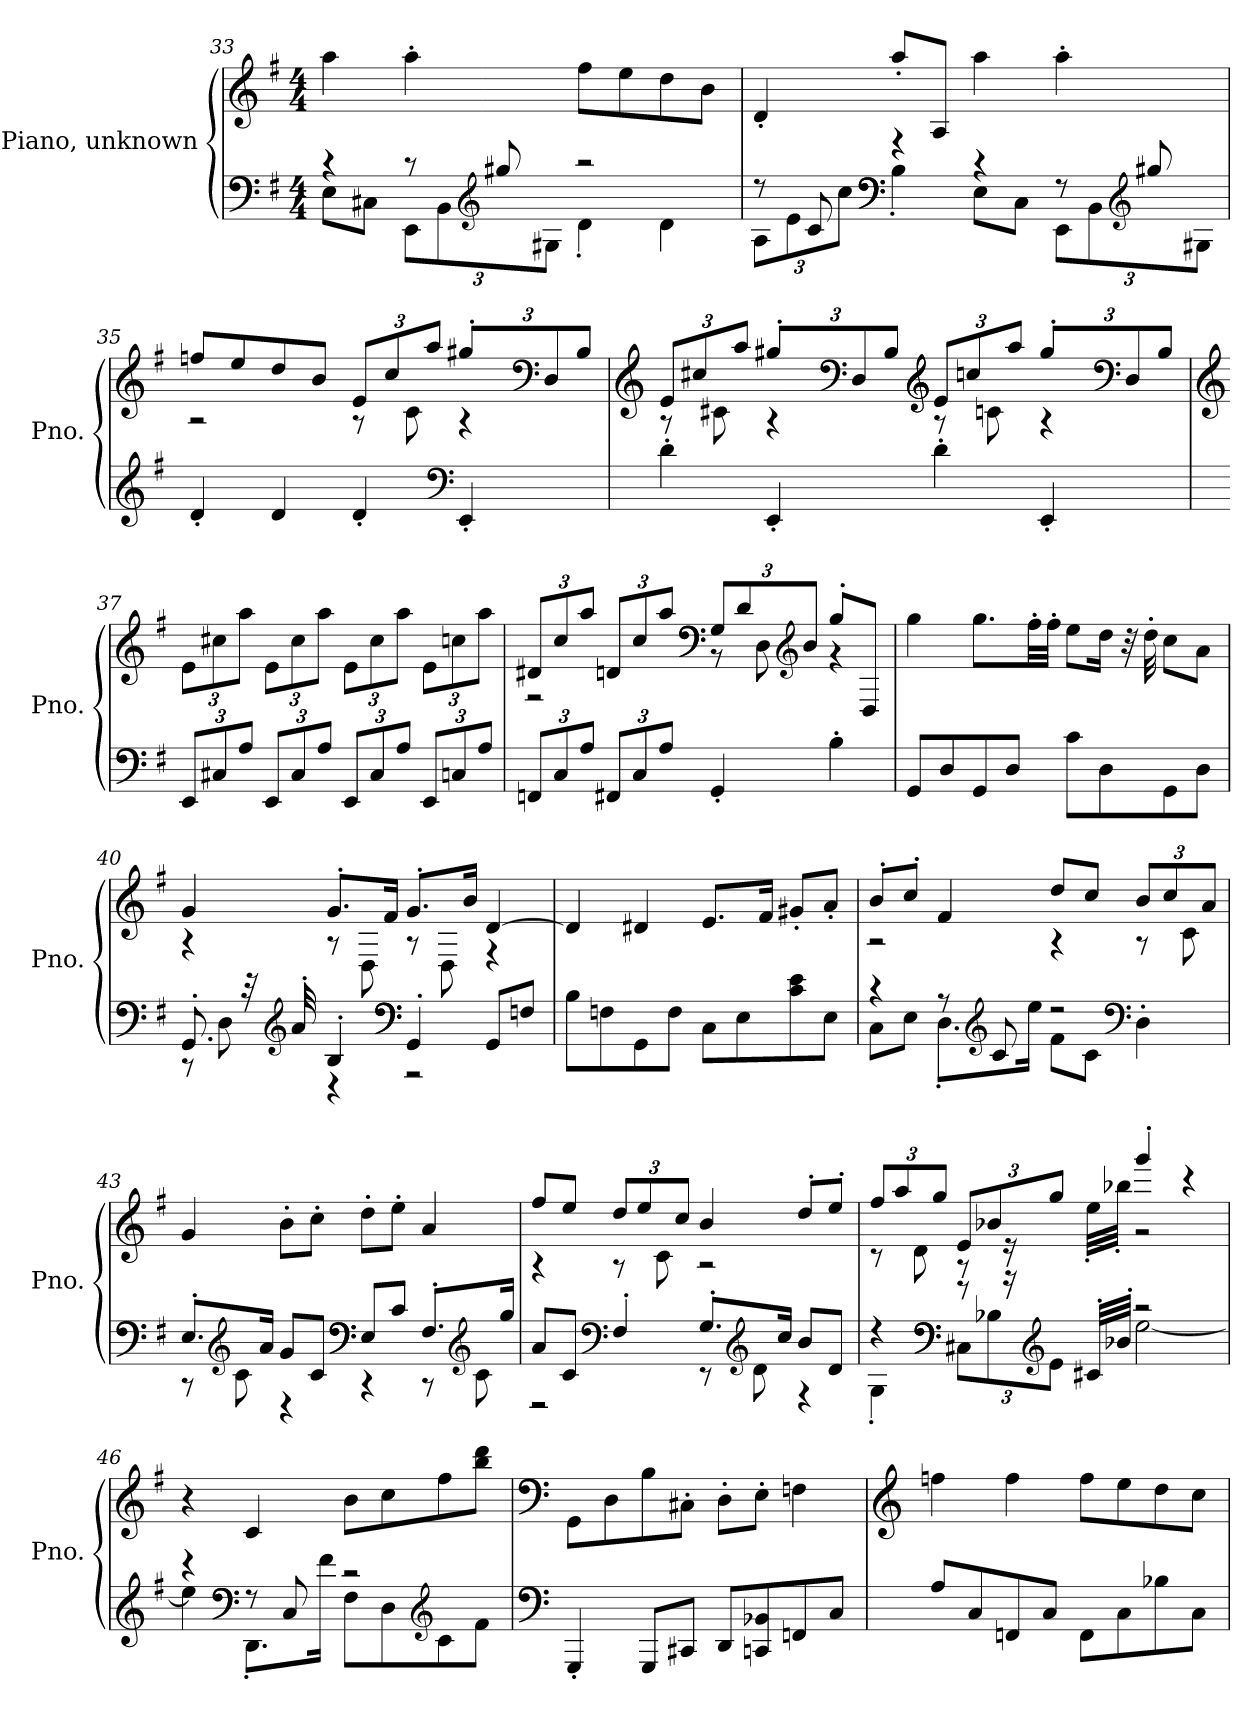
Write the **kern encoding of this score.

**kern	**kern
*part1	*part1
*staff2	*staff1
*I"Piano, unknown	*
*I'Pno.	*
!!LO:PB:g=z
*clefF4	*clefG2
*k[f#]	*k[f#]
*M4/4	*M4/4
=33	=33
*^	*
4r	8E\L	4aa\
.	8C#X\J	.
*	*Xbrackettup	*
8r	12EE\L	4aa'\
.	12BB\	.
*clefG2	*	*
8gg#X/	.	.
.	12G#X\J	.
2r	4d'\	8ff#\L
.	.	8ee\
.	4d\	8dd\
.	.	8b\J
=34	=34	=34
8r	12A\L	4d'/
.	12e\	.
8c/	.	.
.	12cc\J	.
*clefF4	*	*
4r	4B'\	8aa'/L
.	.	8A/J
4r	8E\L	4aa\
.	8C\J	.
8r	12EE\L	4aa'\
.	12BB\	.
*clefG2	*	*
8gg#X/	.	.
.	12G#X\J	.
*v	*v	*
!!LO:LB:g=z
=35	=35
*	*^
4d'/	8ffn/L	2r
.	8ee/	.
4d/	8dd/	.
.	8b/J	.
*	*Xbrackettup	*
4d'/	12e/L	8r
.	12cc/	.
.	.	8c\
.	12aa/J	.
*clefF4	*	*
4EE'/	12gg#X'/L	4r
*	*clefF4	*
.	12D/	.
.	12B/J	.
=36	=36	=36
*	*clefG2	*
4d'\	12e/L	8r
.	12cc#X/	.
.	.	8c#X\
.	12aa/J	.
4EE'/	12gg#X'/L	4r
*	*clefF4	*
.	12D/	.
.	12B/J	.
*	*clefG2	*
4d'\	12e/L	8r
.	12ccn/	.
.	.	8cn\
.	12aa/J	.
4EE'/	12gg#'/L	4r
*	*clefF4	*
.	12D/	.
.	12B/J	.
*	*v	*v
!!LO:LB:g=z
=37	=37
*	*clefG2
12EE/L	12e\L
12C#X/	12cc#X\
12A/J	12aa\J
12EE/L	12e\L
12C#/	12cc#\
12A/J	12aa\J
12EE/L	12e\L
12C#/	12cc#\
12A/J	12aa\J
12EE/L	12e\L
12Cn/	12ccn\
12A/J	12aa\J
=38	=38
*	*^
12FFn/L	12d#X/L	2r
12C/	12cc/	.
12A/J	12aa/J	.
12FF#X/L	12dn/L	.
12C/	12cc/	.
12A/J	12aa/J	.
*	*clefF4	*
4GG'/	12G/L	8r
.	12d/	.
.	.	8D\
*	*clefG2	*
.	12b/J	.
4B'\	8gg'/L	4r
.	8D/J	.
*	*v	*v
=39	=39
8GG/L	4gg\
8D/	.
8GG/	8.gg\L
8D/J	.
.	32ff#'\LL
.	32ff#'\JJJ
8c\L	8ee\L
8D\	16dd\Jk
.	32r
.	32dd'\
8GG\	8cc\L
8D\J	8a\J
!!LO:LB:g=z
=40	=40
*^	*^
8.GG'/	8r	4g/	4r
.	8D\	.	.
32r	.	.	.
*clefG2	*	*	*
32a'/	.	.	.
4B'/	4r	8.g'/L	8r
.	.	.	8D\
.	.	16f#/Jk	.
*clefF4	*	*	*
4GG'/	2r	8.g'/L	8r
.	.	.	8D\
.	.	16b/Jk	.
8GG/L	.	[4d/	4r
8Fn/J	.	.	.
*v	*v	*	*
*	*v	*v
=41	=41
8B\L	4d/]
8Fn\	.
8GG\	4d#X/
8F\J	.
8C\L	8.e/L
8E\	.
.	16f#/Jk
8c\ 8e\	8g#X'/L
8E\J	8a'/J
=42	=42
*^	*^
4r	8C\L	8b'/L	2r
.	8E\J	8cc'/J	.
8r	8.D'\L	4f#/	.
*clefG2	*	*	*
8c/	.	.	.
.	16ee\Jk	.	.
2r	8f#\L	8dd/L	4r
.	8c\J	8cc/J	.
*clefF4	*	*	*
.	4D'\	12b/L	8r
.	.	12cc/	.
.	.	.	8c\
.	.	12a/J	.
*	*	*v	*v
!!LO:LB:g=z
=43	=43	=43
8.E'/L	8r	4g/
*clefG2	*	*
.	8c\	.
16a/Jk	.	.
8g/L	4r	8b'\L
8c/J	.	8cc'\J
*clefF4	*	*
8E/L	4r	8dd'\L
8c/J	.	8ee'\J
8.F#'/L	8r	4a/
*clefG2	*	*
.	8c\	.
16gg/Jk	.	.
=44	=44	=44
*	*	*^
8a/L	2r	8ff#/L	4r
8c/J	.	8ee/J	.
*clefF4	*	*	*
4F#'/	.	12dd/L	8r
.	.	12ee/	.
.	.	.	8c\
.	.	12cc/J	.
8.G'/L	8r	4b/	2r
*clefG2	*	*	*
.	8d\	.	.
16cc/Jk	.	.	.
8b/L	4r	8dd'/L	.
8d/J	.	8ee'/J	.
!!LO:LB:g=z	!!
=45	=45	=45	=45
4r	4G'\	12ff#/L	8r
.	.	12aa/	.
.	.	.	8d\
.	.	12gg/J	.
*clefF4	*	*	*
8r	12C#X\L	12e/L	8r
.	12B-X\	12b-X/	.
16r	.	.	16r
*clefG2	*	*	*
.	12e\J	12gg/J	.
32c#X'/LLL	.	.	32ee'\LLL
32b-X'/JJJ	.	.	32bb-X'\JJJ
2r	[2ee\	4ggg'/	2r
.	.	4r	.
*	*	*v	*v
=46	=46	=46
4r	4ee\]	4r
*clefF4	*	*
8r	8.DD'\L	4c/
8C/	.	.
.	16f#\Jk	.
2r	8F#\L	8b\L
.	8D\	8cc\
*clefG2	*	*
.	8c\	8ff#\
.	8f#\J	8bb\ 8ddd\J
*v	*v	*
=47	=47
*clefF4	*clefF4
4GGG'/	8GG\L
.	8D\
8GGG/L	8B\
8CC#X/J	8C#X'\J
8DD/L	8D'\L
8CCn/ 8BB-X/	8E'\J
8FFn/	4Fn\
8C/J	.
!!LO:PB:g=z
=48	=48
*	*clefG2
8A/L	4ffn\
8C/	.
8FFn/	4ff\
8C/J	.
8FF\L	8ff\L
8C\	8ee\
8B-X\	8dd\
8C\J	8cc\J
=	=
*-	*-
